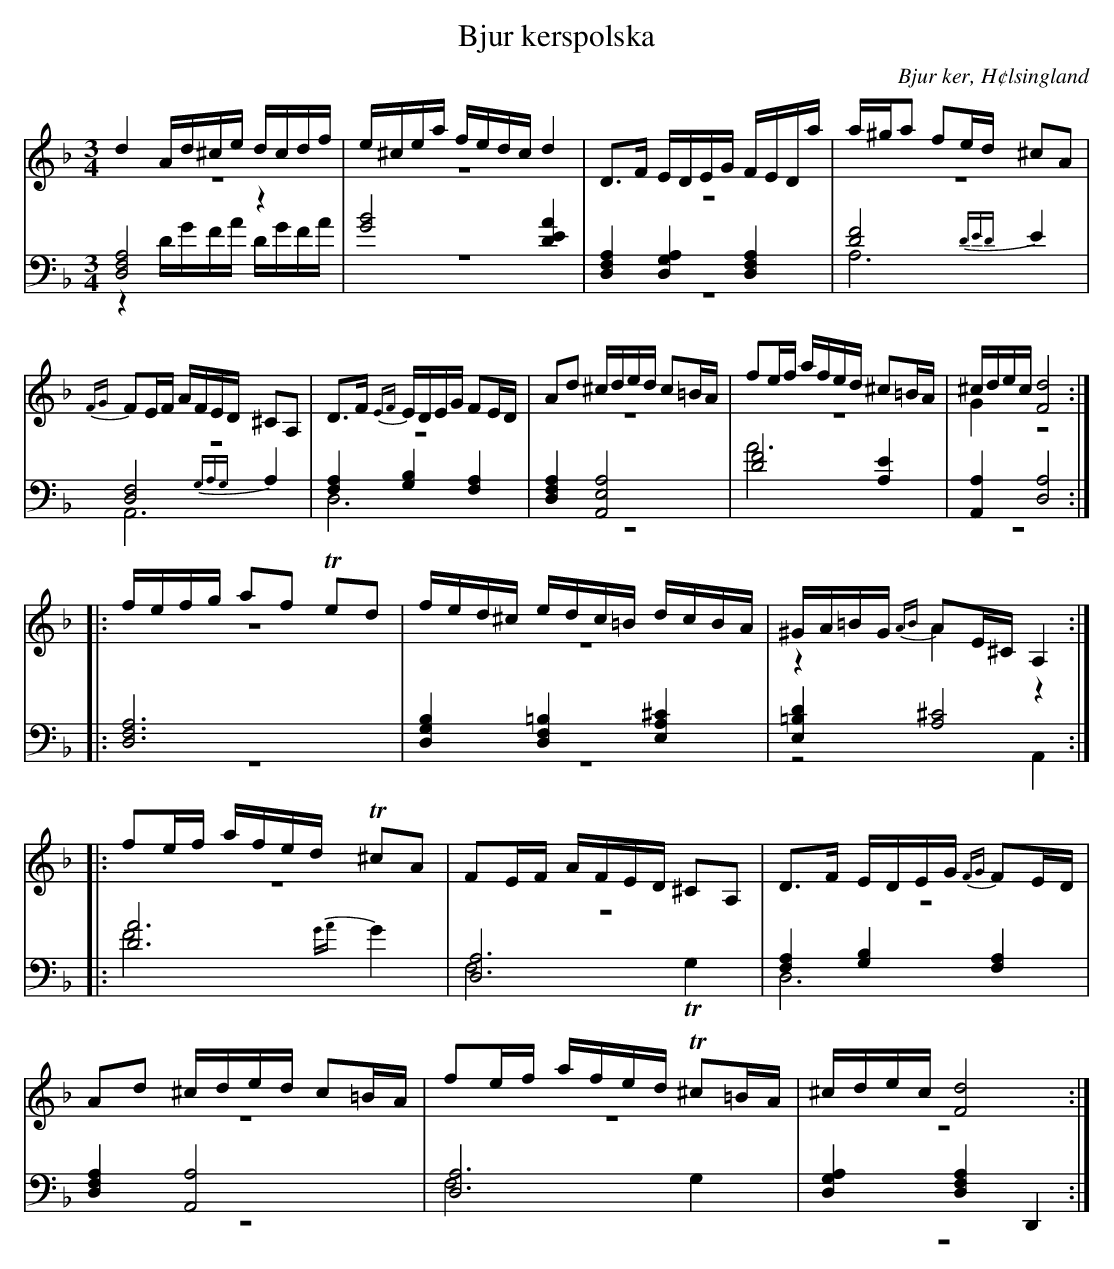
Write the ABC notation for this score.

X:1
T: Bjur kerspolska
O: Bjur ker, H¢lsingland
M: 3/4
L: 1/16
K: Dm
V:1
V:2 merge
V:3
V:4 merge
V:1
d4 Ad^ce dcdf |e^cea fedc d4|D2>F2 EDEG FEDa|a^ga2 f2ed ^c2A2|
{FG}F2EF AFED ^C2A,2|D2>F2 {EF}EDEG F2ED|A2d2 ^cded c2=BA|f2ef afed ^c2=BA|^cdec [F8d8]:|
|:fefg a2f2 Te2d2 |fed^c edc=B dcBA|^GA=BG {AB}A2E^C A,4:|
|:f2ef afed T^c2A2|F2EF AFED ^C2A,2|D2>F2 EDEG {FG}F2ED|
A2d2 ^cded c2=BA|f2ef afed T^c2=BA|^cdec [F8d8]:|
V:2
z12|z12|z12|z12|
z12|z12|z12|z12|G4 z8:|
|:z12|z12|z4 A4 z4:|
|:z12|z12|z12|
z12|z12|z12:|
V:3 clef=bass
[D,8F,8A,8] z4|[G8B8] [D4E4A4]|[D,4F,4A,4] [D,4G,4A,4] [D,4F,4A,4]|[D8F8] {DED}E4|
[D,8F,8] {G,A,G,}A,4|[F,4A,4] [G,4B,4] [F,4A,4]|[D,4F,4A,4] [A,,8E,8A,8]|[D8F8] [A,4E4]|[A,,4A,4] [D,8A,8]:|
|:[D,12F,12A,12]|[D,4G,4B,4] [D,4F,4=B,4][E,4A,4^C4]|[E,4=B,4D4] [A,8^C8]:|
|:[D12A12]|[D,12A,12]|[F,4A,4] [G,4B,4] [F,4A,4]|
[D,4F,4A,4] [A,,8A,8]|[D,12A,12]|[D,4G,4A,4] [D,4F,4A,4] D,,4:|
V:4 clef=bass
z4 DGFA DGFA|z12|z12|A,12|
A,,12|D,12|z12|A12|z12:|
|:z12|z12|z8 A,,4:|
|:F8 {GA}G4|F,8 TG,4|D,12|
z12|F,8 G,4|z12:|
